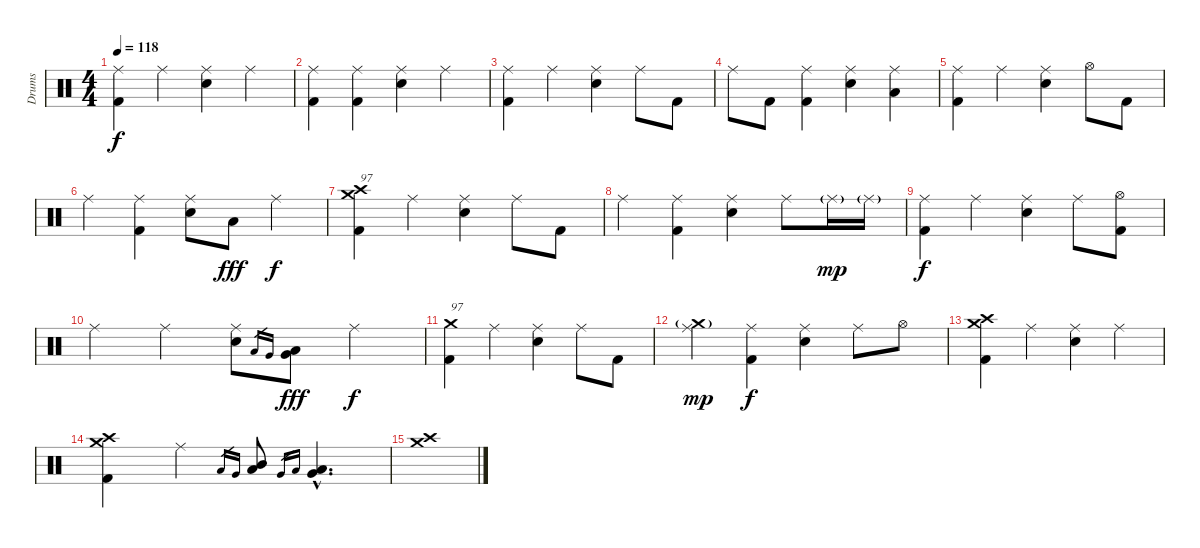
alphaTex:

\track ("Drums" "Drums") {instrument percussion}
\staff {score}
\articulation defaults
\ts (4 4)
\tempo 118
\clef neutral
\ks c
("Ride (middle)" "Kick (hit) 2").4{dy f} "Ride (middle)".4 ("Ride (middle)" "Electric Snare (hit)").4 "Ride (middle)".4 |
("Ride (middle)" "Kick (hit) 2").4 ("Ride (middle)" "Kick (hit) 2").4 ("Ride (middle)" "Electric Snare (hit)").4 "Ride (middle)".4 |
("Ride (middle)" "Kick (hit) 2").4 "Ride (middle)".4 ("Ride (middle)" "Electric Snare (hit)").4 "Ride (middle)".8 "Kick (hit) 2".8 |
"Ride (middle)".8 "Kick (hit) 2".8 ("Ride (middle)" "Kick (hit) 2").4 ("Ride (middle)" "Electric Snare (hit)").4 ("Ride (middle)" "Low Tom (hit)").4 |
("Ride (middle)" "Kick (hit) 2").4 "Ride (middle)".4 ("Ride (middle)" "Electric Snare (hit)").4 "Hi-Hat (open)".8 "Kick (hit) 2".8 |
"Ride (middle)".4 ("Ride (middle)" "Kick (hit) 2").4 ("Ride (middle)" "Electric Snare (hit)").8 "Low Tom (hit)".8{dy fff} "Ride (middle)".4{dy f} |
("Crash high (hit)" "Crash medium (hit)" "Kick (hit) 2").4{txt "97"} "Ride (middle)".4 ("Ride (middle)" "Electric Snare (hit)").4 "Ride (middle)".8 "Kick (hit) 2".8 |
"Ride (middle)".4 ("Ride (middle)" "Kick (hit) 2").4 ("Ride (middle)" "Electric Snare (hit)").4 "Ride (middle)".8 "Ride (middle)"{g}.16{dy mp} "Ride (middle)"{g}.16 |
("Ride (middle)" "Kick (hit) 2").4{dy f} "Ride (middle)".4 ("Ride (middle)" "Electric Snare (hit)").4 "Ride (middle)".8 ("Hi-Hat (open)" "Kick (hit) 2").8 |
"Ride (middle)".4 "Ride (middle)".4 ("Ride (middle)" "Electric Snare (hit)").8 "Low Floor Tom (hit)".16{gr} "Very Low Tom (hit)".16{gr} ("Very Low Tom (hit)" "Low Tom (hit)").8{dy fff} "Ride (middle)".4{dy f} |
("Crash medium (hit)" "Kick (hit) 2").4{txt "97"} "Ride (middle)".4 ("Ride (middle)" "Electric Snare (hit)").4 "Ride (middle)".8 "Kick (hit) 2".8 |
("Crash medium (hit)"{g} "Ride (middle)").4{dy mp} ("Ride (middle)" "Kick (hit) 2").4{dy f} ("Ride (middle)" "Electric Snare (hit)").4 "Ride (middle)".8 "Hi-Hat (open)".8 |
("Crash high (hit)" "Crash medium (hit)" "Kick (hit) 2").4 "Ride (middle)".4 ("Ride (middle)" "Electric Snare (hit)").4 "Ride (middle)".4 |
("Crash high (hit)" "Crash medium (hit)" "Kick (hit) 2").4 "Ride (middle)".4 "Low Tom (hit)".16{gr} "Very Low Tom (hit)".16{gr} ("Mid Tom (hit)" "Low Tom (hit)").8 "Very Low Tom (hit)".16{gr} "Low Floor Tom (hit)".16{gr} ("Low Tom (hit)"{hac} "Very Low Tom (hit)"{hac}).4{d} |
("Crash medium (hit)" "Crash high (hit)").1
